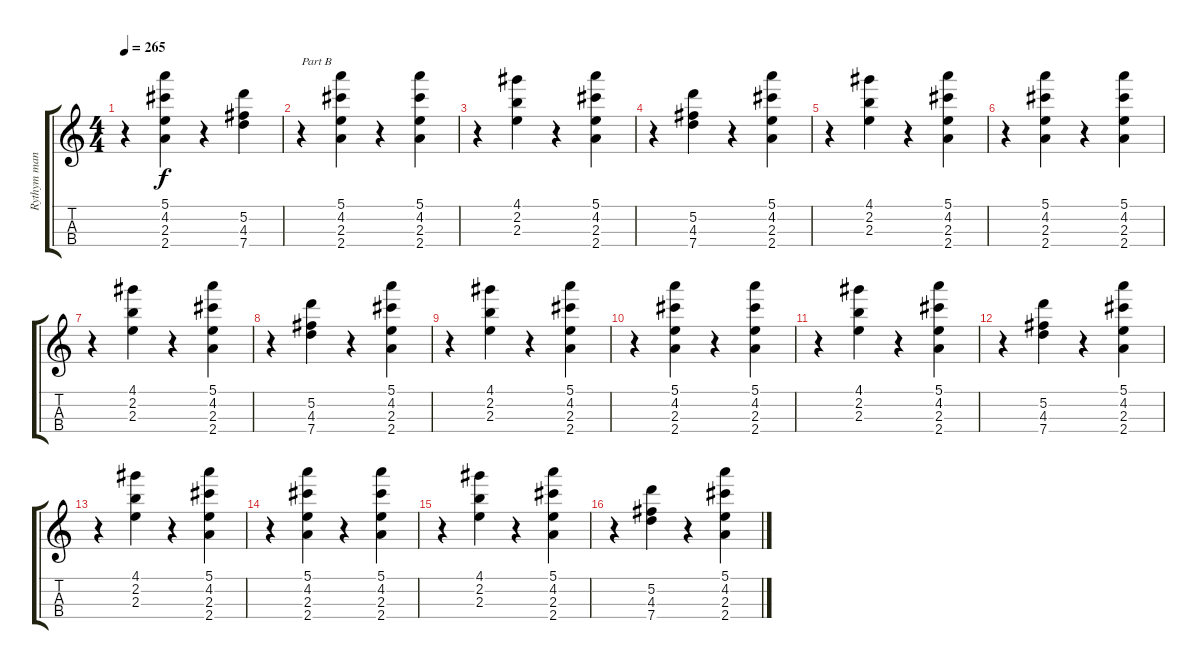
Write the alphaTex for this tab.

\track ("Rythym mandolin" "Rythym man") {instrument banjo}
\staff {score tabs}
\tuning (E5 A4 D4 G3) {hide}
\displaytranspose 12
\ts (4 4)
\tempo 265
\clef g2
\ks c
r.4{dy f} (5.1 4.2 2.3 2.4).4 r.4 (5.2 4.3 7.4).4 |
r.4{txt "Part B"} (5.1 4.2 2.3 2.4).4 r.4 (5.1 4.2 2.3 2.4).4 |
r.4 (4.1 2.2 2.3).4 r.4 (5.1 4.2 2.3 2.4).4 |
r.4 (5.2 4.3 7.4).4 r.4 (5.1 4.2 2.3 2.4).4 |
r.4 (4.1 2.2 2.3).4 r.4 (5.1 4.2 2.3 2.4).4 |
r.4 (5.1 4.2 2.3 2.4).4 r.4 (5.1 4.2 2.3 2.4).4 |
r.4 (4.1 2.2 2.3).4 r.4 (5.1 4.2 2.3 2.4).4 |
r.4 (5.2 4.3 7.4).4 r.4 (5.1 4.2 2.3 2.4).4 |
r.4 (4.1 2.2 2.3).4 r.4 (5.1 4.2 2.3 2.4).4 |
r.4 (5.1 4.2 2.3 2.4).4 r.4 (5.1 4.2 2.3 2.4).4 |
r.4 (4.1 2.2 2.3).4 r.4 (5.1 4.2 2.3 2.4).4 |
r.4 (5.2 4.3 7.4).4 r.4 (5.1 4.2 2.3 2.4).4 |
r.4 (4.1 2.2 2.3).4 r.4 (5.1 4.2 2.3 2.4).4 |
r.4 (5.1 4.2 2.3 2.4).4 r.4 (5.1 4.2 2.3 2.4).4 |
r.4 (4.1 2.2 2.3).4 r.4 (5.1 4.2 2.3 2.4).4 |
r.4 (5.2 4.3 7.4).4 r.4 (5.1 4.2 2.3 2.4).4
